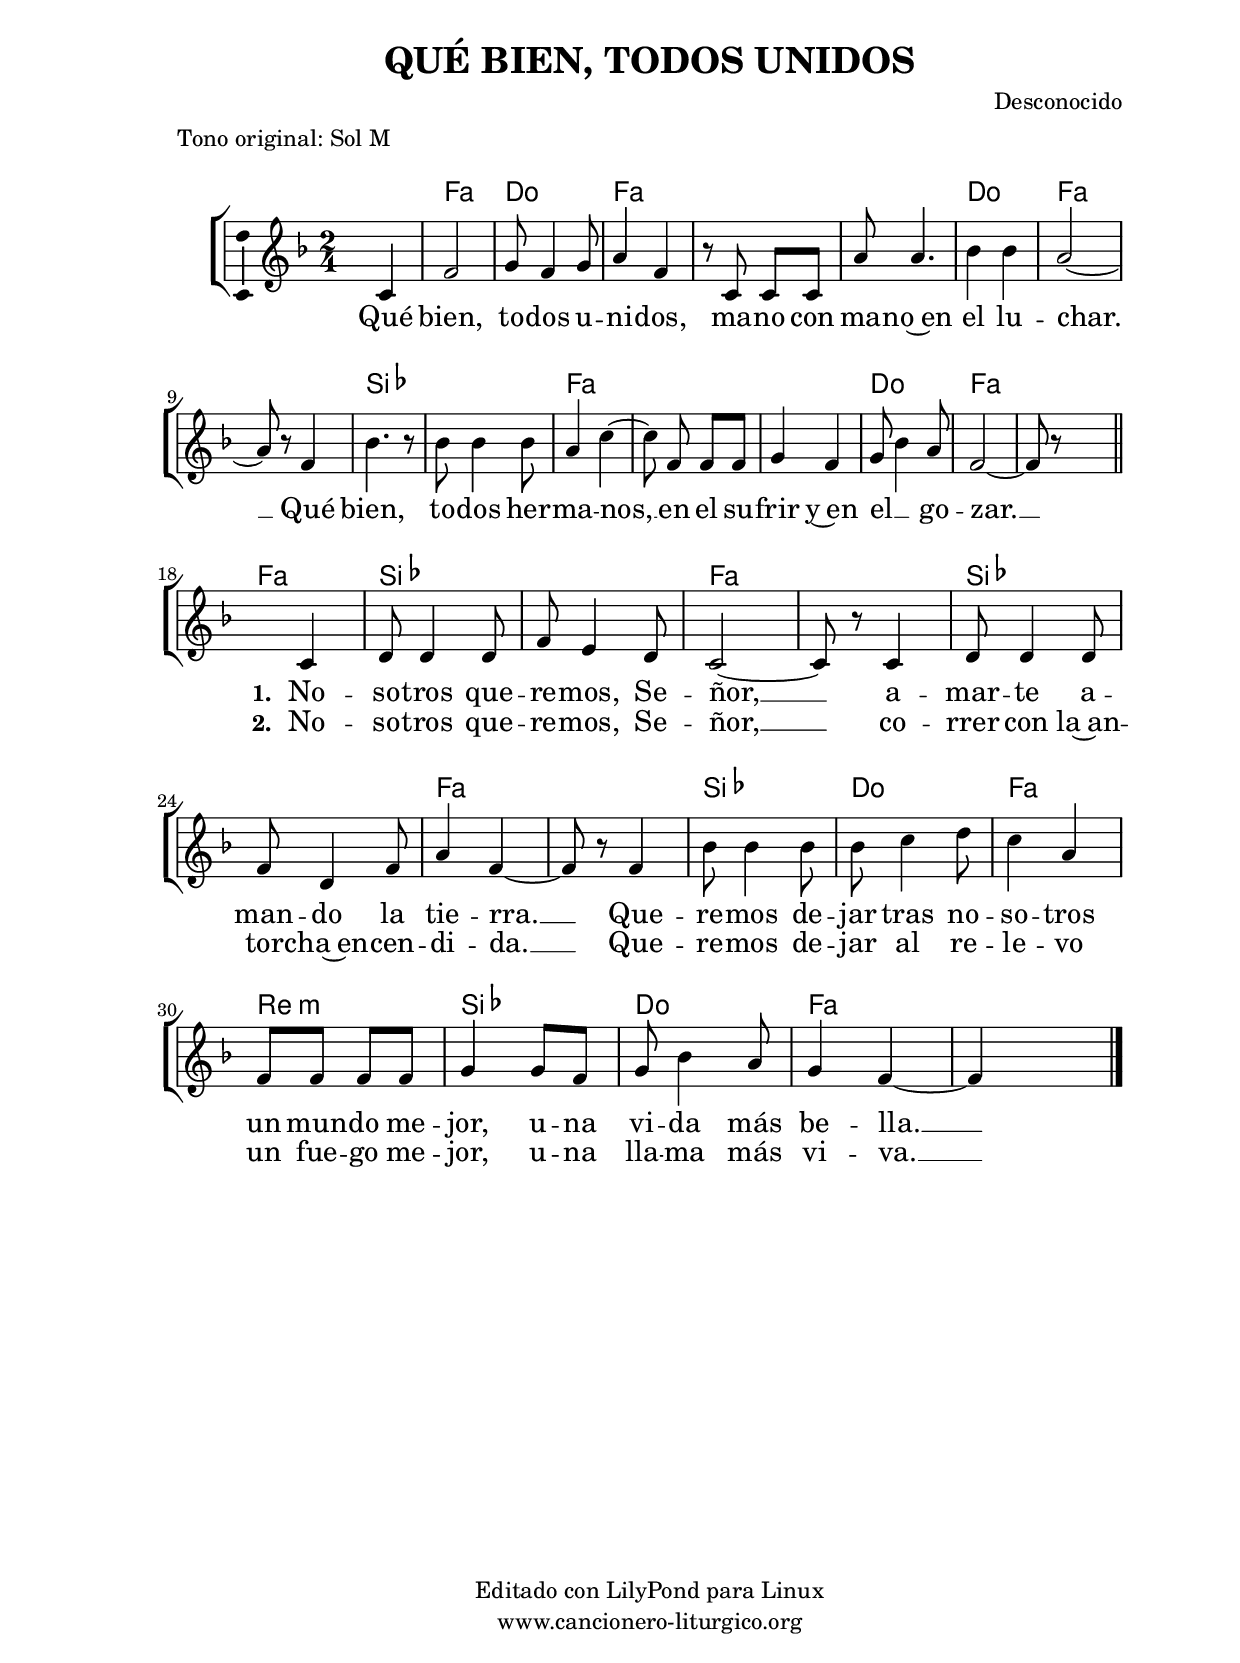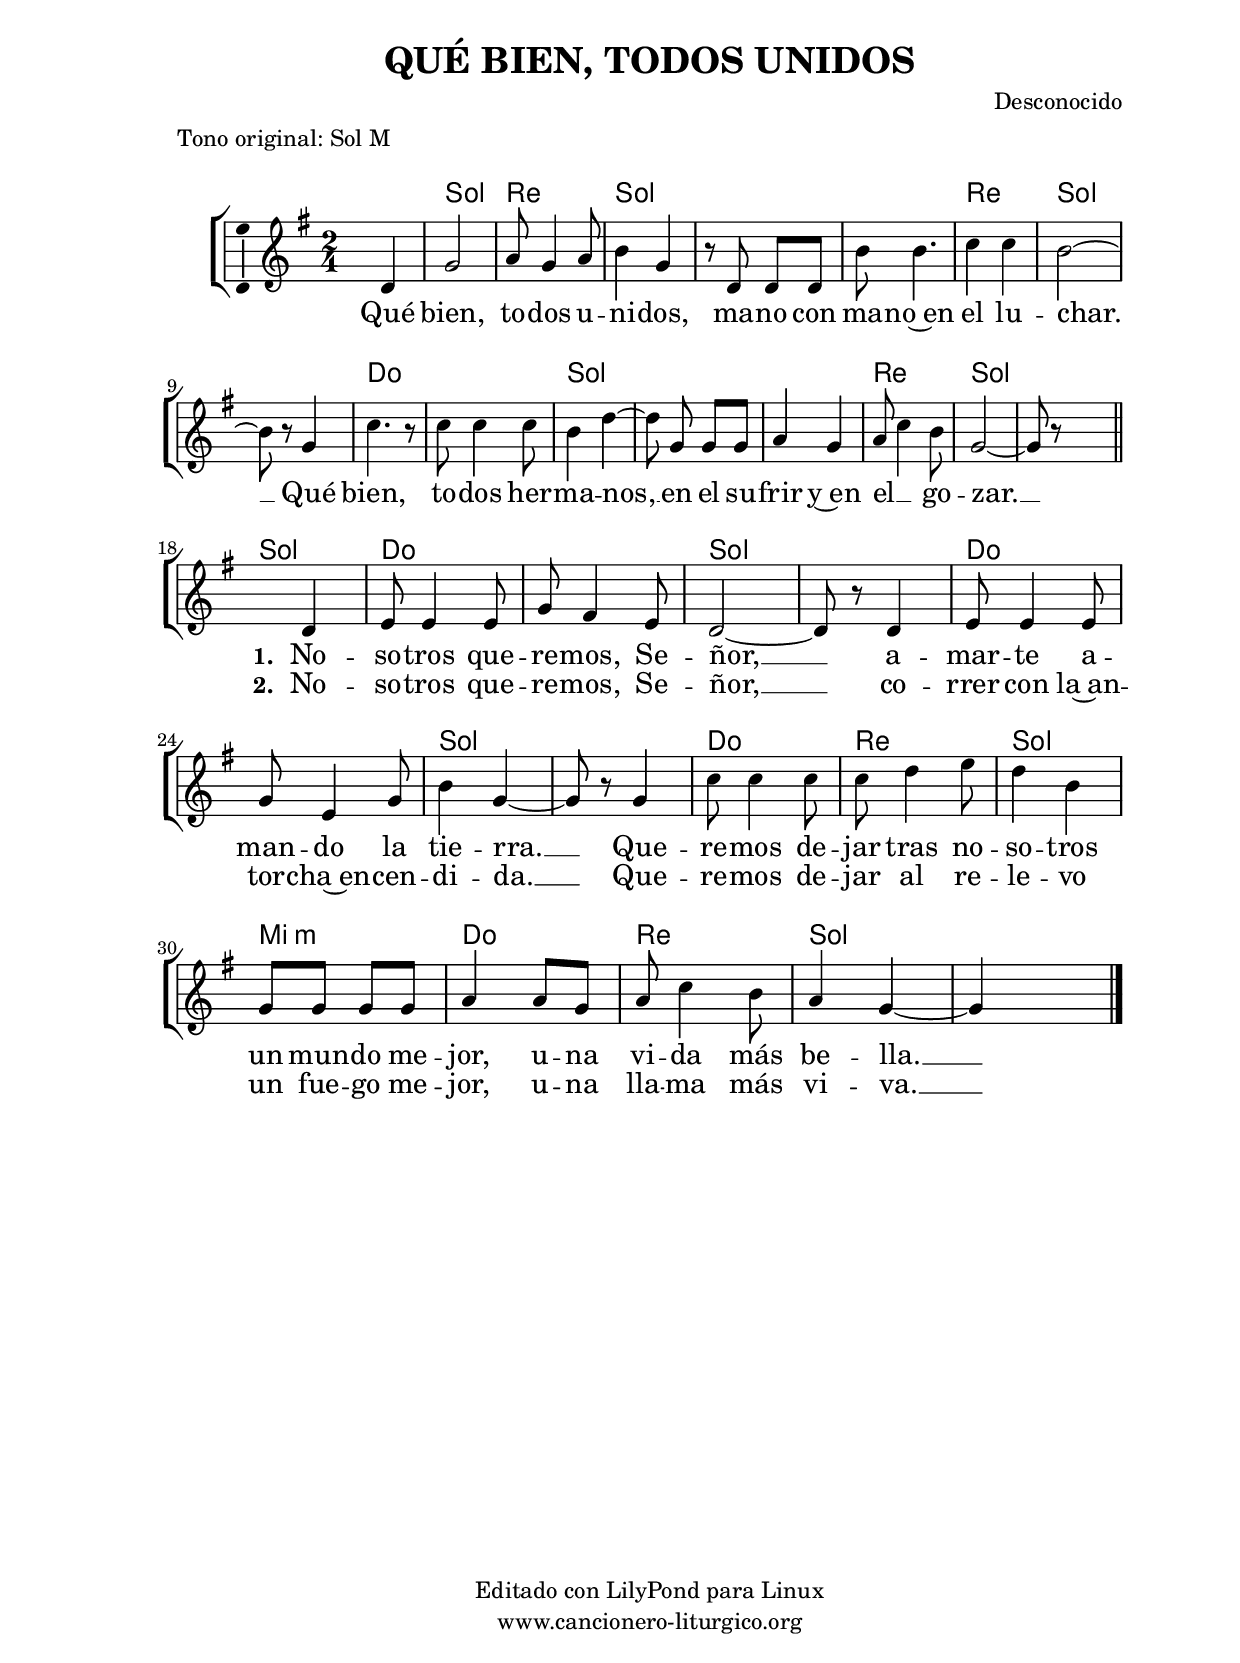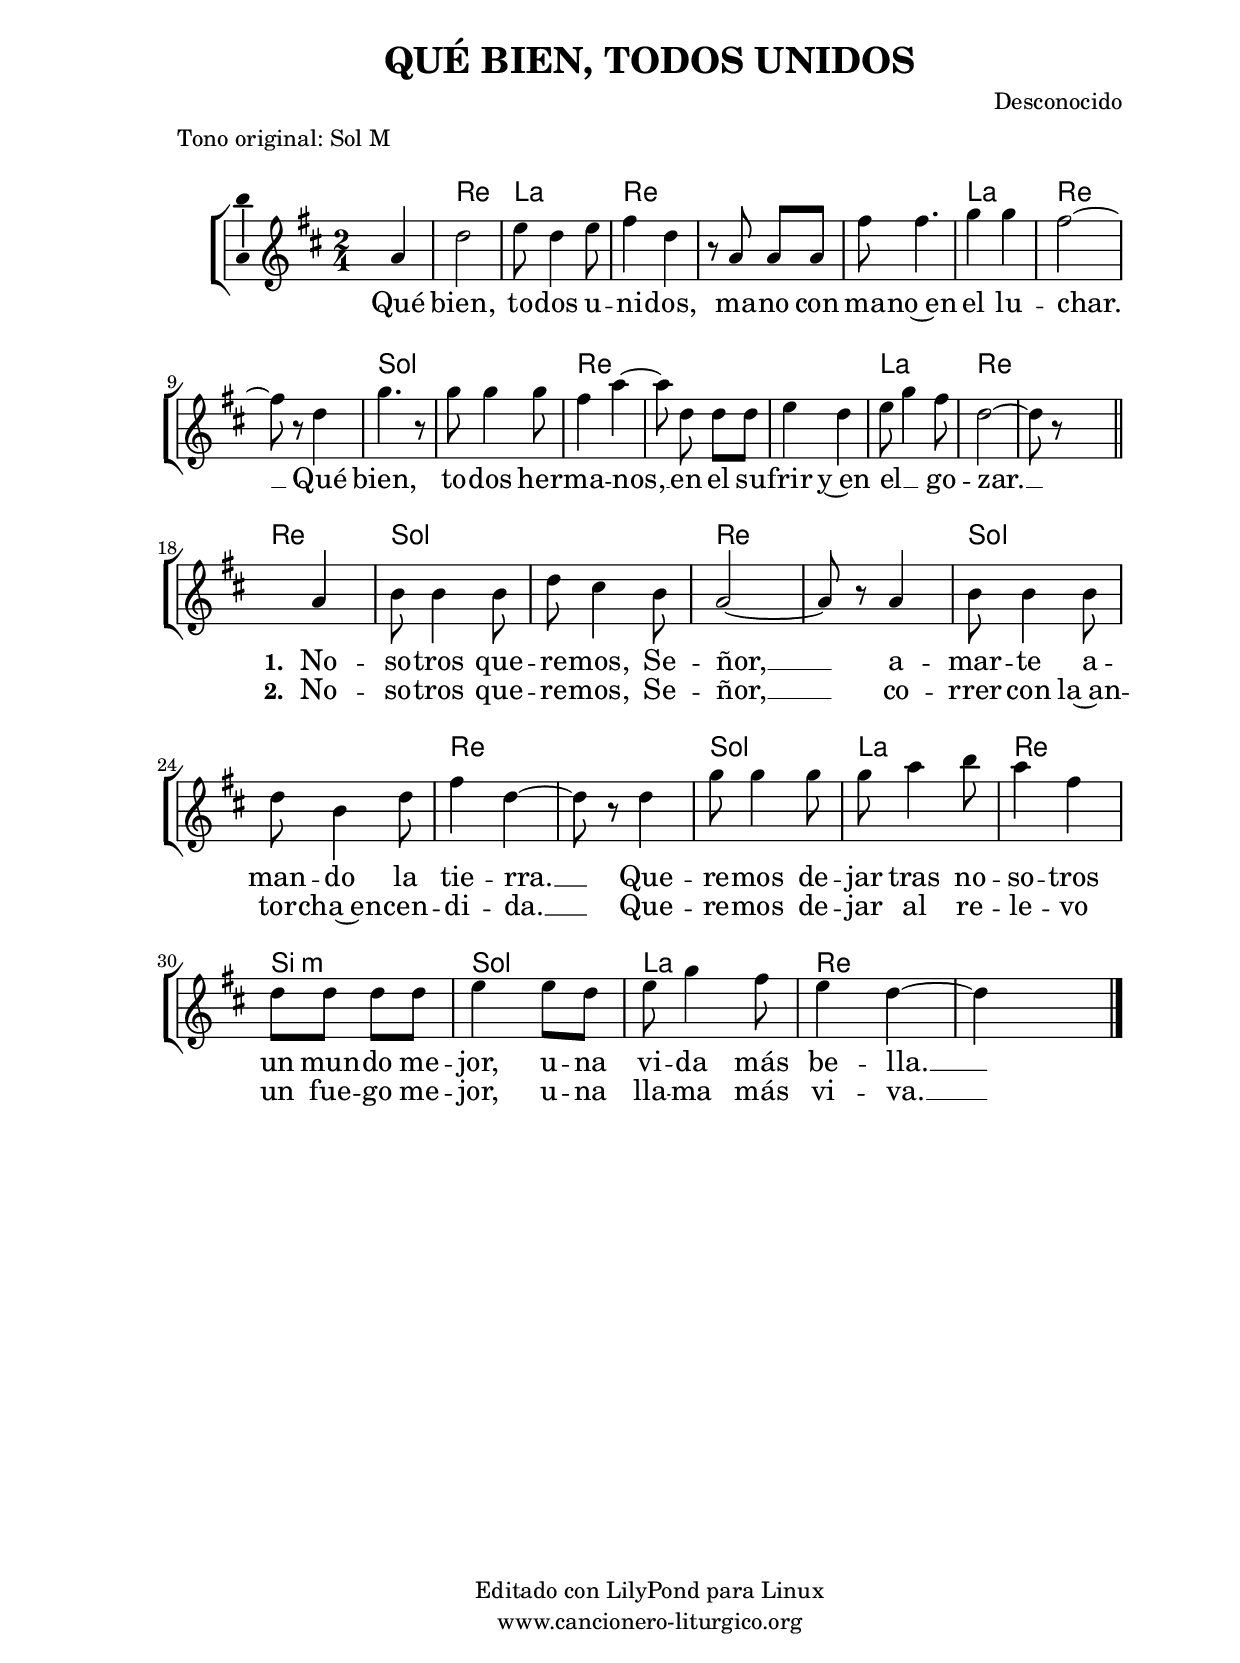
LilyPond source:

%
%para convertir .midi en .wav:
%timidity filename.midi -Ow -o finename.wav
%
%
%Para convertir de .wav a .mp3:
%lame -h -m j filename.wav
%
%
%para escuchar el midi:
%timidity nombrefichero.midi
%


%versión de lilypond para la que se ha escrito esta partitura:
\version "2.16.0"

	%Tamaño papel
	#(set-default-paper-size "a4")
	%Tamaño partitura
	#(set-global-staff-size 20)
	%No responde al pulsar sobre una nota
	#(ly:set-option 'point-and-click #f)

%parámetros del encabezamiento:
\header {
	title = "QUÉ BIEN, TODOS UNIDOS"
	subtitle = ""
	composer = "Desconocido"
	poet = ""
	meter = "Tono original: Sol M"
	arranger = ""
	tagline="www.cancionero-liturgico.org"
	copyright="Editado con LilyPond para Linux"
	}

%parámetros asociados al papel:
\paper  {
	oddHeaderMarkup = \markup {\fill-line { \on-the-fly #not-first-page \fromproperty #'header:title \on-the-fly #not-first-page \fromproperty #'header:composer }}
	evenHeaderMarkup = \markup {\fill-line { \fromproperty #'header:composer \fromproperty #'header:title }}
	#(set-paper-size "a4")
	print-page-number = ##f
	first-page-number = 1
	print-first-page-number = ##f
%	head-separation = 3.0 \cm
	top-margin = 2.0 \cm
	bottom-margin = 0.5\cm
%%%	bottom-margin = -2.0\cm
	left-margin = 3.0 \cm
	line-width = 16.0 \cm 
	indent = 8\mm
	interscoreline = 2.\mm
	between-system-space = 15\mm
%	para que las partituras no llenen la hoja:
	ragged-bottom = ##t
%	idem para la última hoja:
	ragged-last-bottom = ##f
%	para que las partituras llenen el ancho del papel:
	ragged-last = ##f
	after-title-space = 2.5 \cm
%page-count=1
%system-count=5

	%Flexible Vertical Spacing
%	markup-markup-spacing =
%	#'((basic-distance . 15) (minimum-distance . 15) (padding . 3))
	markup-system-spacing =
	#'((basic-distance . 15) (minimum-distance . 15) (padding . 3))
	system-system-spacing =
	#'((basic-distance . 15) (minimum-distance . 15) (padding . 3))
	score-system-spacing =
	#'((basic-distance . 15) (minimum-distance . 15) (padding . 5))
%	top-system-spacing = % header
%	#'((basic-distance . 8) (minimum-distance . 0) (padding . 0))
%	top-markup-spacing =
%	#'((basic-distance . 20) (minimum-distance . 20) (padding . 0))
	last-bottom-spacing = % footer
	#'((basic-distance . 5) (minimum-distance . 5) (padding . 0))
%	score-markup-spacing =
%	#'((basic-distance . 16) (minimum-distance . 13) (padding . 0))

	}


%parámetros que afectan a toda la partitura:
global =  {
	%clave de sol (G):
	\clef G
	%armadura:
	\transpose g f
	\key g \major
	\tempo 4=120
	\set Score.tempoHideNote = ##t
	}


acordes = {
	\italianChords
	\chordmode {
	\transpose g f
{

s2
g2 d g s g d g s c s g s g d g s

g2
c2 s g s c s g s c d g e:m c d g s

	}
	}
}

melodia =

	\transpose g f
{
	\relative c'{
	\time 2/4

s4 d4
g2
a8 g4 a8
b4 g
r8 d8 d d
b'8 b4.
c4 c
b2~
b8 r8 g4
c4. r8
c8 c4 c8
b4 d~
d8 \noBeam g,8 g g
a4 g
a8 c4 b8
g2~
g8 r8 s4

\bar "||"
\break

s4 d4
e8 e4 e8
g8 fis4 e8
d2~
d8 r8 d4
e8 e4 e8
g8 e4 g8
b4 g~
g8 r8 g4
c8 c4 c8
c8 d4 e8
d4 b
g8 g g g
a4 a8 g
a8 c4 b8
a4 g~
g4 s4


\bar "|."

	}
}


texto = \lyricmode {
Qué bien, to -- dos u -- ni -- dos,
ma -- no con ma -- no~en el lu -- char. __
Qué bien, to -- dos her -- ma -- nos, __
en el su -- frir y~en el __ _ go -- zar. __

\set stanza =#"1. " No -- so -- tros que -- re -- mos, Se -- ñor, __
a -- mar -- te a -- man -- do la tie -- rra. __
Que -- re -- mos de -- jar tras no -- so -- tros
un mun -- do me -- jor, u -- na vi -- da más be -- lla. __

	}

textodos = \lyricmode {

\skip 1 \skip 1 \skip 1 \skip 1 \skip 1 \skip 1
\skip 1 \skip 1 \skip 1 \skip 1 \skip 1 \skip 1
\skip 1 \skip 1 \skip 1 \skip 1 \skip 1 \skip 1
\skip 1 \skip 1 \skip 1 \skip 1 \skip 1 \skip 1
\skip 1 \skip 1 \skip 1 \skip 1 \skip 1 \skip 1
\skip 1

\set stanza =#"2. " No -- so -- tros que -- re -- mos, Se -- ñor, __
co -- rrer con la~an -- tor -- cha~en -- cen -- di -- da. __
Que -- re -- mos de -- jar al re -- le -- vo
un fue -- go me -- jor, u -- na lla -- ma más vi -- va. __

	}


acordesStaff = \context ChordNames = acordesStaff <<
	\set chordChanges = ##t
	\acordes
	>>


vozStaff = \context Voice = vozStaff
\with {\consists "Ambitus_engraver"}
<<
	\set Staff.midiInstrument = #"electric guitar (jazz)"
	\set Staff.midiMinimumVolume = #0.7
	\set Staff.midiMaximumVolume = #0.9
	\global
	\melodia
	>>

textoStaff = \context Lyrics = textoStaff <<
	\lyricsto vozStaff \texto
	>>

textodosStaff = \context Lyrics = textodosStaff <<
	\lyricsto vozStaff \textodos
	>>

\book {
	\score {
		\context ChoirStaff {
			\override StaffGroup.SystemStartBracket #'collapse-height = #1
			\override Score.SystemStartBar #'collapse-height = #1
			<<
			\acordesStaff
			\vozStaff
			\textoStaff
			\textodosStaff
			>>
			}
		\layout {
	    		\context {
				\Lyrics
				\override LyricText #'font-size = #2
				}
	   		 \context {
				\Score
				\override StaffSymbol #'staff-space = #(magstep +3)
				}
			}
		}
	\score {
		\unfoldRepeats
		\context ChoirStaff {
			<<
			\acordesStaff
			\vozStaff
			>>
			}
		\midi {
	  		\context {
	  			\Score
				tempoWholesPerMinute = #(ly:make-moment 70 4)
				}
			}
		}
	}



#(define output-suffix "C")
\book {
	\score {
		\context ChoirStaff {
			\override StaffGroup.SystemStartBracket #'collapse-height = #1
			\override Score.SystemStartBar #'collapse-height = #1
\transpose c d
			<<
			\acordesStaff
			\vozStaff
			\textoStaff
			\textodosStaff
			>>
			}
		\layout {
	    		\context {
				\Lyrics
				\override LyricText #'font-size = #2
				}
	   		 \context {
				\Score
				\override StaffSymbol #'staff-space = #(magstep +3)
				}
			}
		}
	}

#(define output-suffix "S")
\book {
	\score {
		\context ChoirStaff {
			\override StaffGroup.SystemStartBracket #'collapse-height = #1
			\override Score.SystemStartBar #'collapse-height = #1
\transpose c a
			<<
			\acordesStaff
			\vozStaff
			\textoStaff
			\textodosStaff
			>>
			}
		\layout {
	    		\context {
				\Lyrics
				\override LyricText #'font-size = #2
				}
	   		 \context {
				\Score
				\override StaffSymbol #'staff-space = #(magstep +3)
				}
			}
		}
	}


